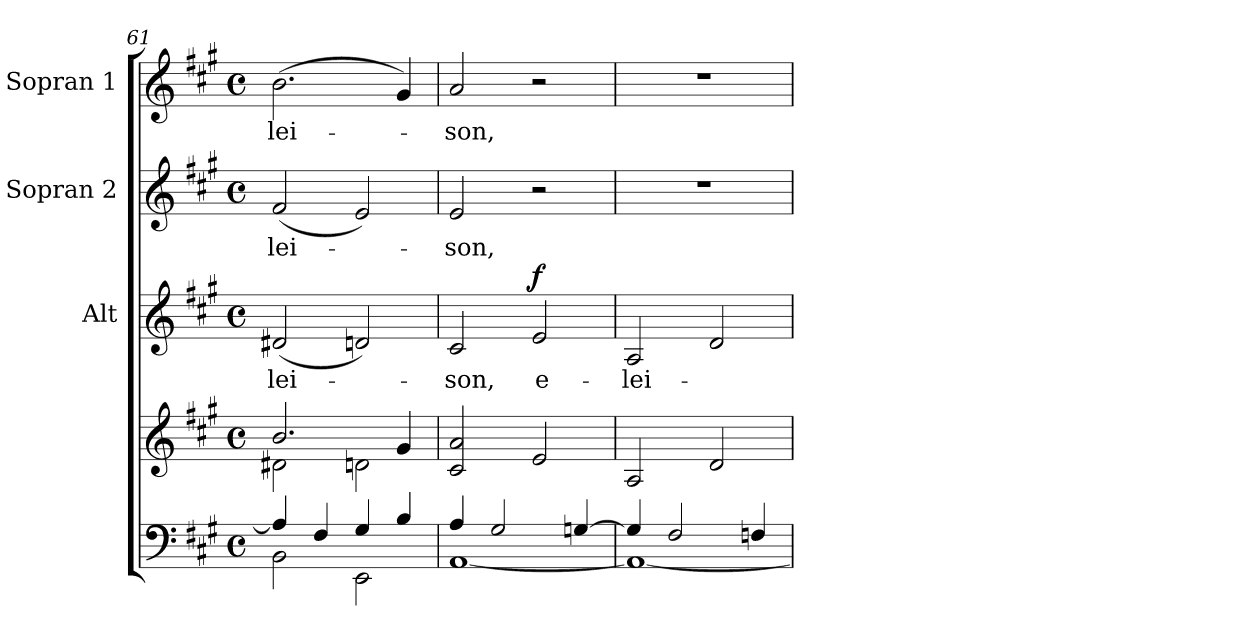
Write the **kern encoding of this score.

**kern	**kern	**kern	**text	**dynam	**kern	**text	**kern	**text
*part4	*part4	*part3	*part3	*part3	*part2	*part2	*part1	*part1
*staff5	*staff4	*staff3	*staff3	*staff3	*staff2	*staff2	*staff1	*staff1
*	*	*I"Alt	*	*	*I"Sopran 2	*	*I"Sopran 1	*
*	*	*I'A.	*	*	*I'S. 2	*	*I'S. 1	*
*clefF4	*clefG2	*clefG2	*	*	*clefG2	*	*clefG2	*
*k[f#c#g#]	*k[f#c#g#]	*k[f#c#g#]	*	*	*k[f#c#g#]	*	*k[f#c#g#]	*
*A:	*A:	*A:	*	*	*A:	*	*A:	*
*M4/4	*M4/4	*M4/4	*	*	*M4/4	*	*M4/4	*
*met(c)	*met(c)	*met(c)	*	*	*met(c)	*	*met(c)	*
=61	=61	=61	=61	=61	=61	=61	=61	=61
*^	*^	*	*	*	*	*	*	*
!	!	!	!	!	!LO:LY:b	!	!	!LO:LY:b	!	!LO:LY:b
4A/]	2BB\	2.b/	2d#X\	(<2d#X/	-lei-	.	(<2f#/	-lei-	(>2.b\	-lei-
4F#/	.	.	.	.	.	.	.	.	.	.
4G#/	2EE\	.	2dn\	2dn/)	.	.	2e/)	.	.	.
4B/	.	4g#/	.	.	.	.	.	.	4g#/)	.
*	*	*v	*v	*	*	*	*	*	*	*
=62	=62	=62	=62	=62	=62	=62	=62	=62	=62
!	!	!	!	!LO:LY:b	!	!	!LO:LY:b	!	!LO:LY:b
4A/	[<1AA	2c#/ 2a/	2c#/	-son,	.	2e/	-son,	2a/	-son,
2G#/	.	.	.	.	.	.	.	.	.
!	!	!	!	!LO:LY:b	!LO:DY:a	!	!	!	!
.	.	2e/	2e/	e-	f	2r	.	2r	.
[>4Gn/	.	.	.	.	.	.	.	.	.
=63	=63	=63	=63	=63	=63	=63	=63	=63	=63
!	!	!	!	!LO:LY:b	!	!	!	!	!
4G/]	1AA_	2A/	2A/	-lei-	.	1r	.	1r	.
2F#/	.	.	.	.	.	.	.	.	.
.	.	2d/	2d/	.	.	.	.	.	.
4Fn/	.	.	.	.	.	.	.	.	.
*v	*v	*	*	*	*	*	*	*	*
=	=	=	=	=	=	=	=	=
*-	*-	*-	*-	*-	*-	*-	*-	*-
